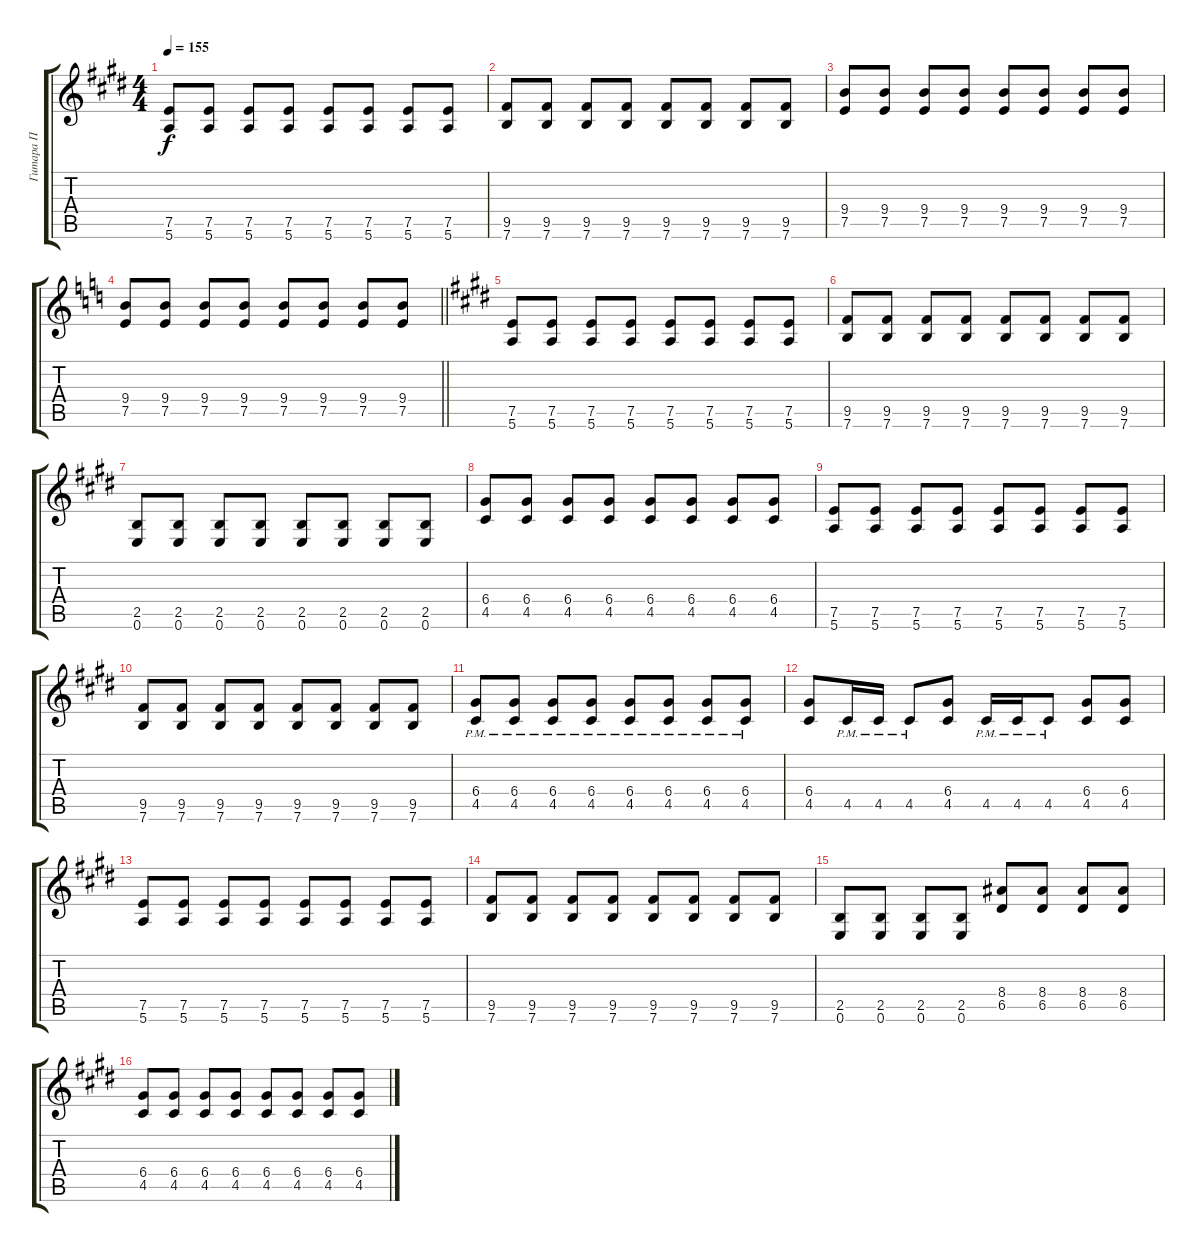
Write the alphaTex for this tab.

\track ("Гитара П" "Гитара П") {instrument acousticguitarsteel}
\staff {score tabs}
\tuning (E4 B3 G3 D3 A2 E2) {hide}
\ts (4 4)
\tempo 155
\clef g2
\ks e
(7.5 5.6).8{dy f} (7.5 5.6).8 (7.5 5.6).8 (7.5 5.6).8 (7.5 5.6).8 (7.5 5.6).8 (7.5 5.6).8 (7.5 5.6).8 |
(9.5 7.6).8 (9.5 7.6).8 (9.5 7.6).8 (9.5 7.6).8 (9.5 7.6).8 (9.5 7.6).8 (9.5 7.6).8 (9.5 7.6).8 |
(9.4 7.5).8 (9.4 7.5).8 (9.4 7.5).8 (9.4 7.5).8 (9.4 7.5).8 (9.4 7.5).8 (9.4 7.5).8 (9.4 7.5).8 |
\barLineRight lightlight
\ks c
(9.4 7.5).8 (9.4 7.5).8 (9.4 7.5).8 (9.4 7.5).8 (9.4 7.5).8 (9.4 7.5).8 (9.4 7.5).8 (9.4 7.5).8 |
\section ("" " ")
\ks e
(7.5 5.6).8 (7.5 5.6).8 (7.5 5.6).8 (7.5 5.6).8 (7.5 5.6).8 (7.5 5.6).8 (7.5 5.6).8 (7.5 5.6).8 |
(9.5 7.6).8 (9.5 7.6).8 (9.5 7.6).8 (9.5 7.6).8 (9.5 7.6).8 (9.5 7.6).8 (9.5 7.6).8 (9.5 7.6).8 |
(2.5 0.6).8 (2.5 0.6).8 (2.5 0.6).8 (2.5 0.6).8 (2.5 0.6).8 (2.5 0.6).8 (2.5 0.6).8 (2.5 0.6).8 |
(6.4 4.5).8 (6.4 4.5).8 (6.4 4.5).8 (6.4 4.5).8 (6.4 4.5).8 (6.4 4.5).8 (6.4 4.5).8 (6.4 4.5).8 |
(7.5 5.6).8 (7.5 5.6).8 (7.5 5.6).8 (7.5 5.6).8 (7.5 5.6).8 (7.5 5.6).8 (7.5 5.6).8 (7.5 5.6).8 |
(9.5 7.6).8 (9.5 7.6).8 (9.5 7.6).8 (9.5 7.6).8 (9.5 7.6).8 (9.5 7.6).8 (9.5 7.6).8 (9.5 7.6).8 |
(6.4{pm} 4.5{pm}).8 (6.4{pm} 4.5{pm}).8 (6.4{pm} 4.5{pm}).8 (6.4{pm} 4.5{pm}).8 (6.4{pm} 4.5{pm}).8 (6.4{pm} 4.5{pm}).8 (6.4{pm} 4.5{pm}).8 (6.4{pm} 4.5{pm}).8 |
(6.4 4.5).8 4.5{pm}.16 4.5{pm}.16 4.5{pm}.8 (6.4 4.5).8 4.5{pm}.16 4.5{pm}.16 4.5{pm}.8 (6.4 4.5).8 (6.4 4.5).8 |
(7.5 5.6).8 (7.5 5.6).8 (7.5 5.6).8 (7.5 5.6).8 (7.5 5.6).8 (7.5 5.6).8 (7.5 5.6).8 (7.5 5.6).8 |
(9.5 7.6).8 (9.5 7.6).8 (9.5 7.6).8 (9.5 7.6).8 (9.5 7.6).8 (9.5 7.6).8 (9.5 7.6).8 (9.5 7.6).8 |
(2.5 0.6).8 (2.5 0.6).8 (2.5 0.6).8 (2.5 0.6).8 (8.4 6.5).8 (8.4 6.5).8 (8.4 6.5).8 (8.4 6.5).8 |
(6.4 4.5).8 (6.4 4.5).8 (6.4 4.5).8 (6.4 4.5).8 (6.4 4.5).8 (6.4 4.5).8 (6.4 4.5).8 (6.4 4.5).8
